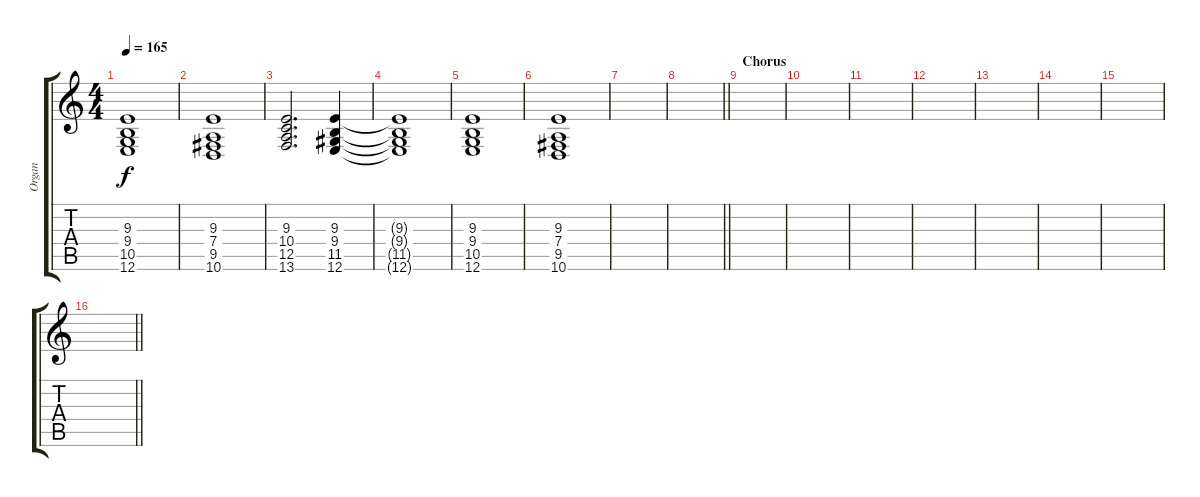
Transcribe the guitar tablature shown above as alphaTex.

\track ("Organ" "Organ") {instrument synthvoice}
\staff {score tabs}
\tuning (E4 B3 G3 D3 A2 E2) {hide}
\ts (4 4)
\tempo 165
\clef g2
\ks c
(9.3 9.4 10.5 12.6).1{dy f} |
(9.3 7.4 9.5 10.6).1 |
(9.3 10.4 12.5 13.6).2{d} (9.3 9.4 11.5 12.6).4 |
(9.3{t} 9.4{t} 11.5{t} 12.6{t}).1 |
(9.3 9.4 10.5 12.6).1 |
(9.3 7.4 9.5 10.6).1 |
|
\barLineRight lightlight
|
\section ("" "Chorus")
|
|
|
|
|
|
|
\barLineRight lightlight
